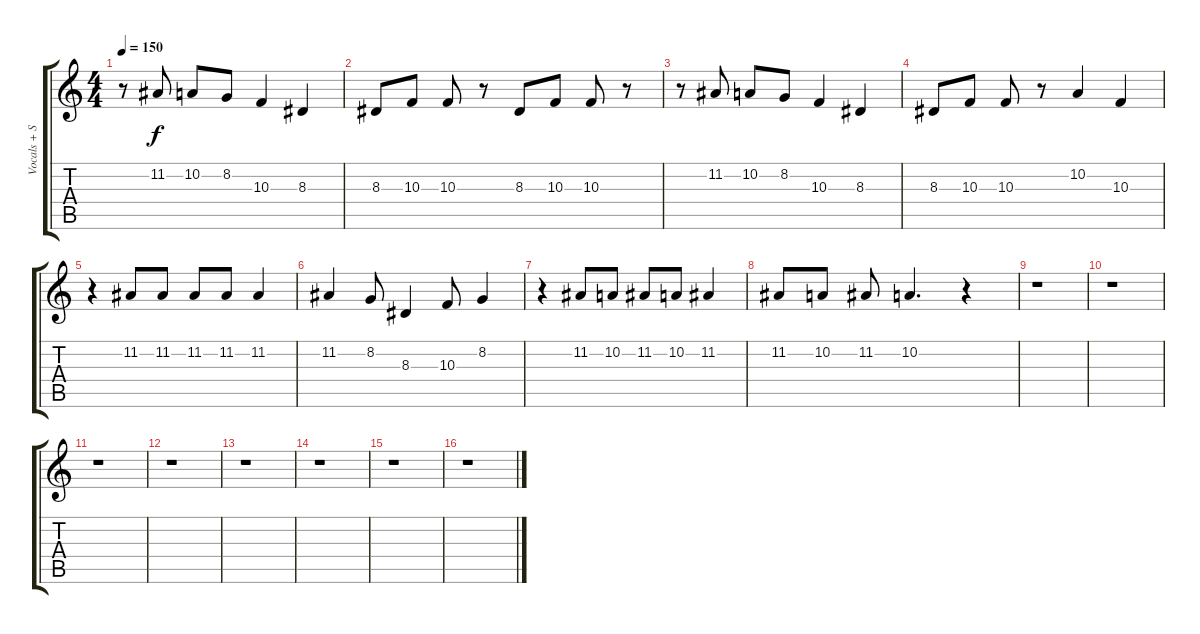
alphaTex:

\track ("Vocals + Solo" "Vocals + S") {instrument drawbarorgan}
\staff {score tabs}
\tuning (E4 B3 G3 D3 A2 E2) {hide}
\ts (4 4)
\tempo 150
\clef g2
\ks c
r.8{dy f} 11.2.8 10.2.8 8.2.8 10.3.4 8.3.4 |
8.3.8 10.3.8 10.3.8 r.8 8.3.8 10.3.8 10.3.8 r.8 |
r.8 11.2.8 10.2.8 8.2.8 10.3.4 8.3.4 |
8.3.8 10.3.8 10.3.8 r.8 10.2.4 10.3.4 |
r.4 11.2.8 11.2.8 11.2.8 11.2.8 11.2.4 |
11.2.4 8.2.8 8.3.4 10.3.8 8.2.4 |
r.4 11.2.8 10.2.8 11.2.8 10.2.8 11.2.4 |
11.2.8 10.2.8 11.2.8 10.2.4{d} r.4 |
r.1 |
r.1 |
r.1 |
r.1 |
r.1 |
r.1 |
r.1 |
r.1
